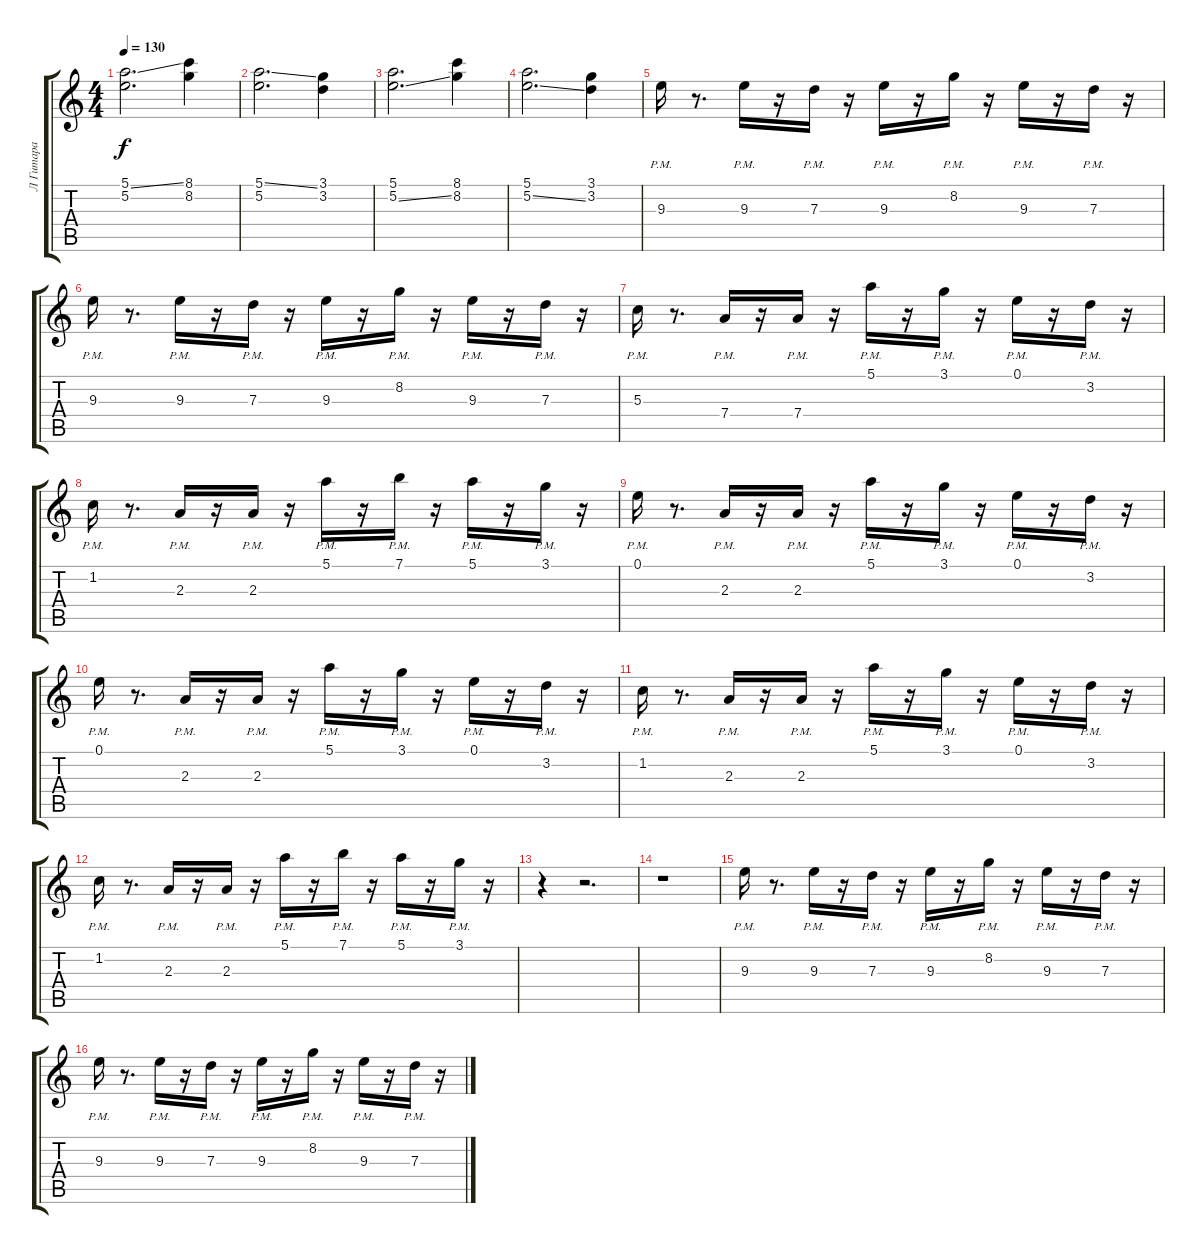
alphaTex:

\track ("Л Гитара" "Л Гитара") {instrument distortionguitar}
\staff {score tabs}
\tuning (E4 B3 G3 D3 A2 E2) {hide}
\ts (4 4)
\tempo 130
\clef g2
\ks c
(5.1{ss} 5.2).2{d dy f} (8.1 8.2).4 |
(5.1{ss} 5.2).2{d} (3.1 3.2).4 |
(5.1 5.2{ss}).2{d} (8.1 8.2).4 |
(5.1 5.2{ss}).2{d} (3.1 3.2).4 |
9.3{pm}.16 r.8{d} 9.3{pm}.16 r.16 7.3{pm}.16 r.16 9.3{pm}.16 r.16 8.2{pm}.16 r.16 9.3{pm}.16 r.16 7.3{pm}.16 r.16 |
9.3{pm}.16 r.8{d} 9.3{pm}.16 r.16 7.3{pm}.16 r.16 9.3{pm}.16 r.16 8.2{pm}.16 r.16 9.3{pm}.16 r.16 7.3{pm}.16 r.16 |
5.3{pm}.16 r.8{d} 7.4{pm}.16 r.16 7.4{pm}.16 r.16 5.1{pm}.16 r.16 3.1{pm}.16 r.16 0.1{pm}.16 r.16 3.2{pm}.16 r.16 |
1.2{pm}.16 r.8{d} 2.3{pm}.16 r.16 2.3{pm}.16 r.16 5.1{pm}.16 r.16 7.1{pm}.16 r.16 5.1{pm}.16 r.16 3.1{pm}.16 r.16 |
0.1{pm}.16 r.8{d} 2.3{pm}.16 r.16 2.3{pm}.16 r.16 5.1{pm}.16 r.16 3.1{pm}.16 r.16 0.1{pm}.16 r.16 3.2{pm}.16 r.16 |
0.1{pm}.16 r.8{d} 2.3{pm}.16 r.16 2.3{pm}.16 r.16 5.1{pm}.16 r.16 3.1{pm}.16 r.16 0.1{pm}.16 r.16 3.2{pm}.16 r.16 |
1.2{pm}.16 r.8{d} 2.3{pm}.16 r.16 2.3{pm}.16 r.16 5.1{pm}.16 r.16 3.1{pm}.16 r.16 0.1{pm}.16 r.16 3.2{pm}.16 r.16 |
1.2{pm}.16 r.8{d} 2.3{pm}.16 r.16 2.3{pm}.16 r.16 5.1{pm}.16 r.16 7.1{pm}.16 r.16 5.1{pm}.16 r.16 3.1{pm}.16 r.16 |
r.4 r.2{d} |
r.1 |
9.3{pm}.16 r.8{d} 9.3{pm}.16 r.16 7.3{pm}.16 r.16 9.3{pm}.16 r.16 8.2{pm}.16 r.16 9.3{pm}.16 r.16 7.3{pm}.16 r.16 |
9.3{pm}.16 r.8{d} 9.3{pm}.16 r.16 7.3{pm}.16 r.16 9.3{pm}.16 r.16 8.2{pm}.16 r.16 9.3{pm}.16 r.16 7.3{pm}.16 r.16
